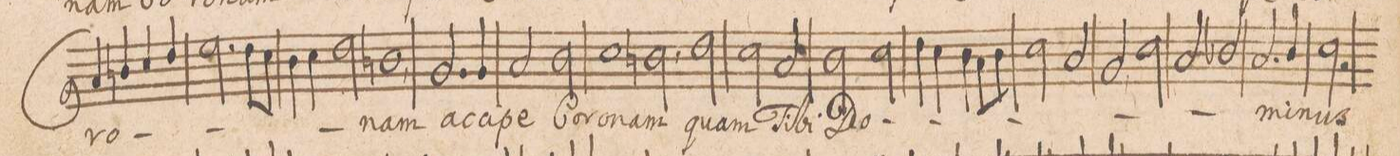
**kern	**text
*I"CANTVS.	*
*clefG2	*
*k[]	*
*met(C|)	*
*M2/1	*
4a/	-ro-
4bn/	.
4cc/	.
4dd/	.
2.ee\	.
8dd\L	.
8cc\J	.
=35-	=35-
4b\	.
4cc\	.
2dd\	.
1bn,	-nam
=36-	=36-
2.g/	ac-
4g/	-ci-
2a/	-pe
2b\	Co-
=37-	=37-
1cc	-ro-
2bn,\	-nam
2dd\	quam
=38-	=38-
2cc\	Ti-
2a/	-bi
2b\	Do-
2cc\	.
=39-	=39-
4dd\	.
4cc\	.
4b\	.
8a\L	.
8b\J	.
2cc\	.
2a/	.
=40-	=40-
2g,/	.
2cc\	.
2a/	.
2b-X/	.
=41-	=41-
2.a/	.
4bny/	-mi-
2cc\	-nus
2ra	.
=42-	=42-
*-	*-
